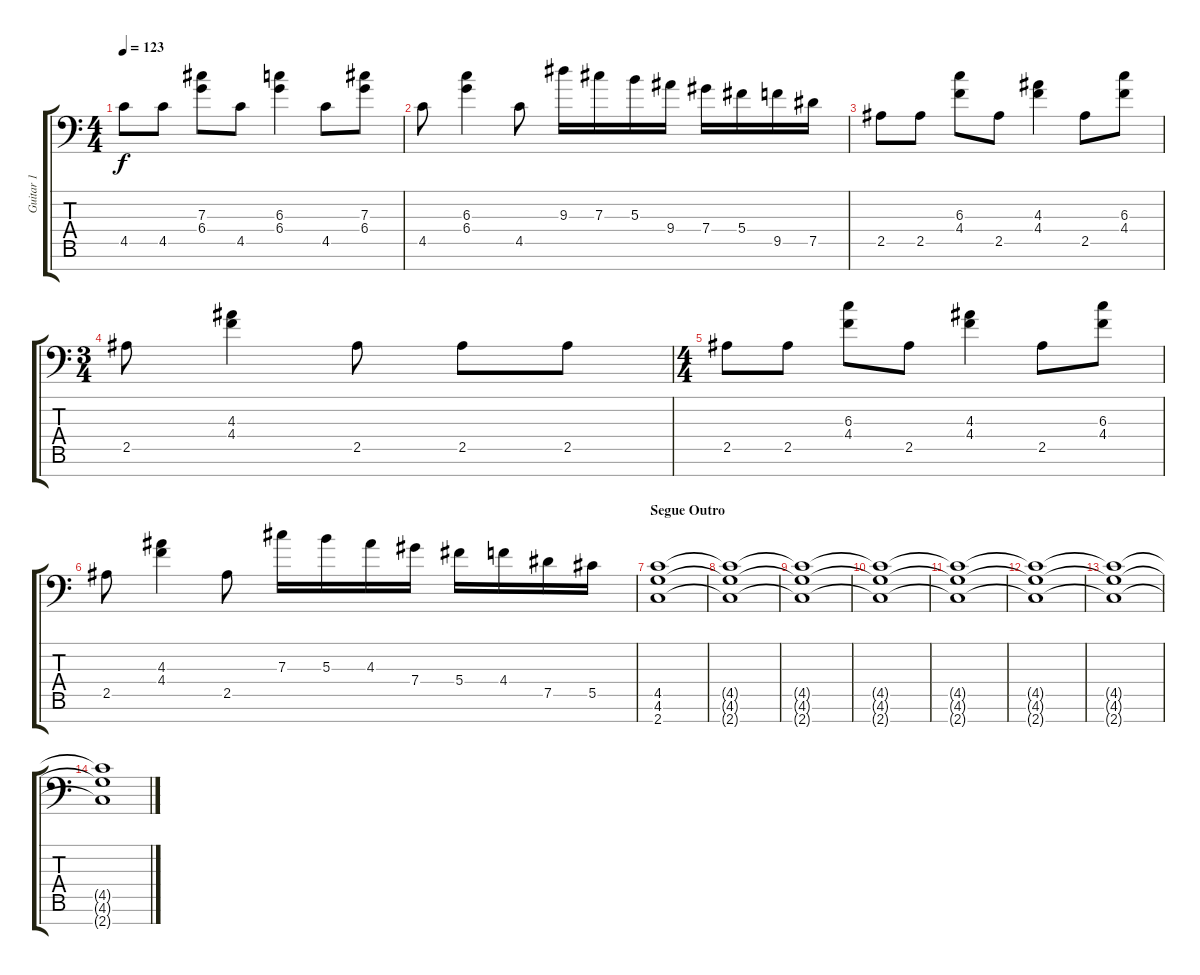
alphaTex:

\track ("Guitar 1" "Guitar 1") {instrument distortionguitar}
\staff {score tabs}
\tuning (Eb4 Bb3 Gb3 Db3 Ab2 Eb2 Bb1) {hide}
\ts (4 4)
\tempo 123
\clef f4
\ks c
4.5.8{dy f} 4.5.8 (7.3 6.4).8 4.5.8 (6.3 6.4).4 4.5.8 (7.3 6.4).8 |
4.5.8 (6.3 6.4).4 4.5.8 9.3.16 7.3.16 5.3.16 9.4.16 7.4.16 5.4.16 9.5.16 7.5.16 |
2.5.8 2.5.8 (6.3 4.4).8 2.5.8 (4.3 4.4).4 2.5.8 (6.3 4.4).8 |
\ts (3 4)
2.5.8 (4.3 4.4).4 2.5.8 2.5.8 2.5.8 |
\ts (4 4)
2.5.8 2.5.8 (6.3 4.4).8 2.5.8 (4.3 4.4).4 2.5.8 (6.3 4.4).8 |
2.5.8 (4.3 4.4).4 2.5.8 7.3.16 5.3.16 4.3.16 7.4.16 5.4.16 4.4.16 7.5.16 5.5.16 |
\section ("" "Segue Outro")
(4.5 4.6 2.7).1 |
(4.5{t} 4.6{t} 2.7{t}).1 |
(4.5{t} 4.6{t} 2.7{t}).1 |
(4.5{t} 4.6{t} 2.7{t}).1 |
(4.5{t} 4.6{t} 2.7{t}).1{volume 0} |
(4.5{t} 4.6{t} 2.7{t}).1 |
(4.5{t} 4.6{t} 2.7{t}).1 |
(4.5{t} 4.6{t} 2.7{t}).1
